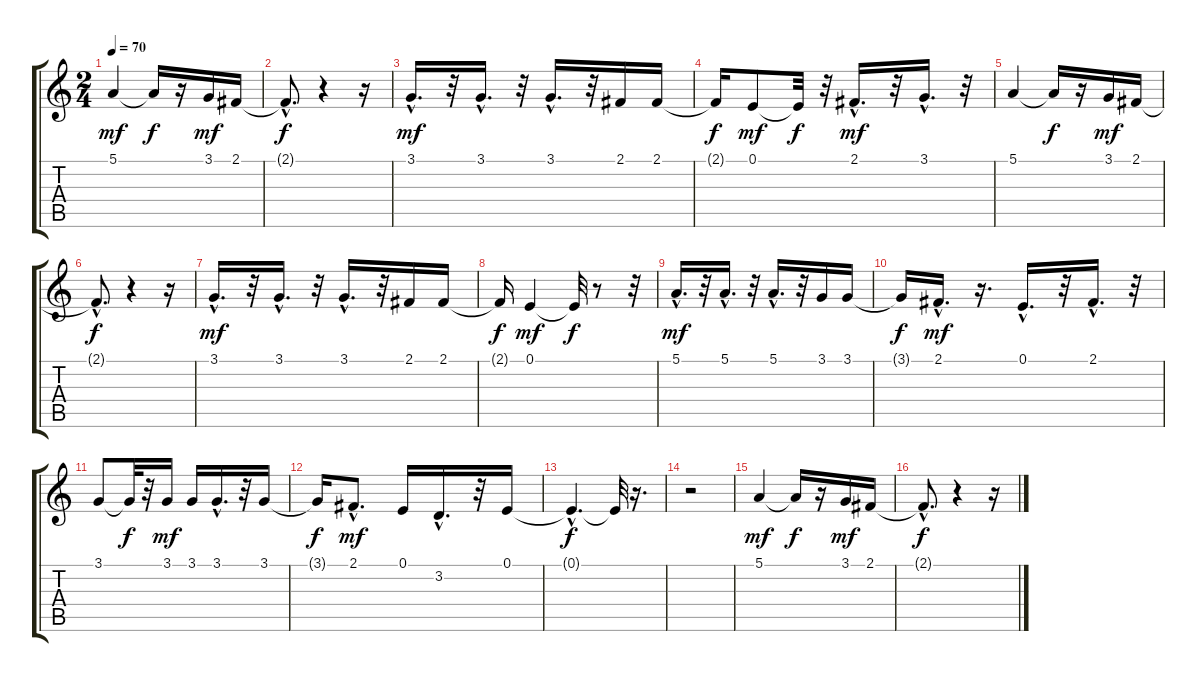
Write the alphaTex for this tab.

\track "" {instrument vibraphone}
\staff {score tabs}
\tuning (E4 B3 G3 D3 A2 E2) {hide}
\ts (2 4)
\tempo 70
\clef g2
\ks c
5.1.4{dy mf} 5.1{t}.16{dy f} r.16 3.1.16{dy mf} 2.1.16 |
2.1{hac t}.8{d dy f} r.4 r.16 |
3.1{hac}.16{d dy mf} r.32 3.1{hac}.16{d} r.32 3.1{hac}.16{d} r.32 2.1.16 2.1.16 |
2.1{t}.16{dy f} 0.1.8{dy mf} 0.1{t}.32{dy f} r.32 2.1{hac}.16{d dy mf} r.32 3.1{hac}.16{d} r.32 |
5.1.4 5.1{t}.16{dy f} r.16 3.1.16{dy mf} 2.1.16 |
2.1{hac t}.8{d dy f} r.4 r.16 |
3.1{hac}.16{d dy mf} r.32 3.1{hac}.16{d} r.32 3.1{hac}.16{d} r.32 2.1.16 2.1.16 |
2.1{t}.16{dy f} 0.1.4{dy mf} 0.1{t}.32{dy f} r.8 r.32 |
5.1{hac}.16{d dy mf} r.32 5.1{hac}.16{d} r.32 5.1{hac}.16{d} r.32 3.1.16 3.1.16 |
3.1{t}.16{dy f} 2.1{hac}.16{d dy mf} r.16{d} 0.1{hac}.16{d} r.32 2.1{hac}.16{d} r.32 |
3.1.8 3.1{t}.32{dy f} r.32 3.1.16{dy mf} 3.1.16 3.1{hac}.16{d} r.32 3.1.16 |
3.1{t}.16{dy f} 2.1{hac}.8{d dy mf} 0.1.16 3.2{hac}.16{d} r.32 0.1.16 |
0.1{hac t}.4{d dy f} 0.1{t}.32 r.16{d} |
r.2 |
5.1.4{dy mf} 5.1{t}.16{dy f} r.16 3.1.16{dy mf} 2.1.16 |
2.1{hac t}.8{d dy f} r.4 r.16
